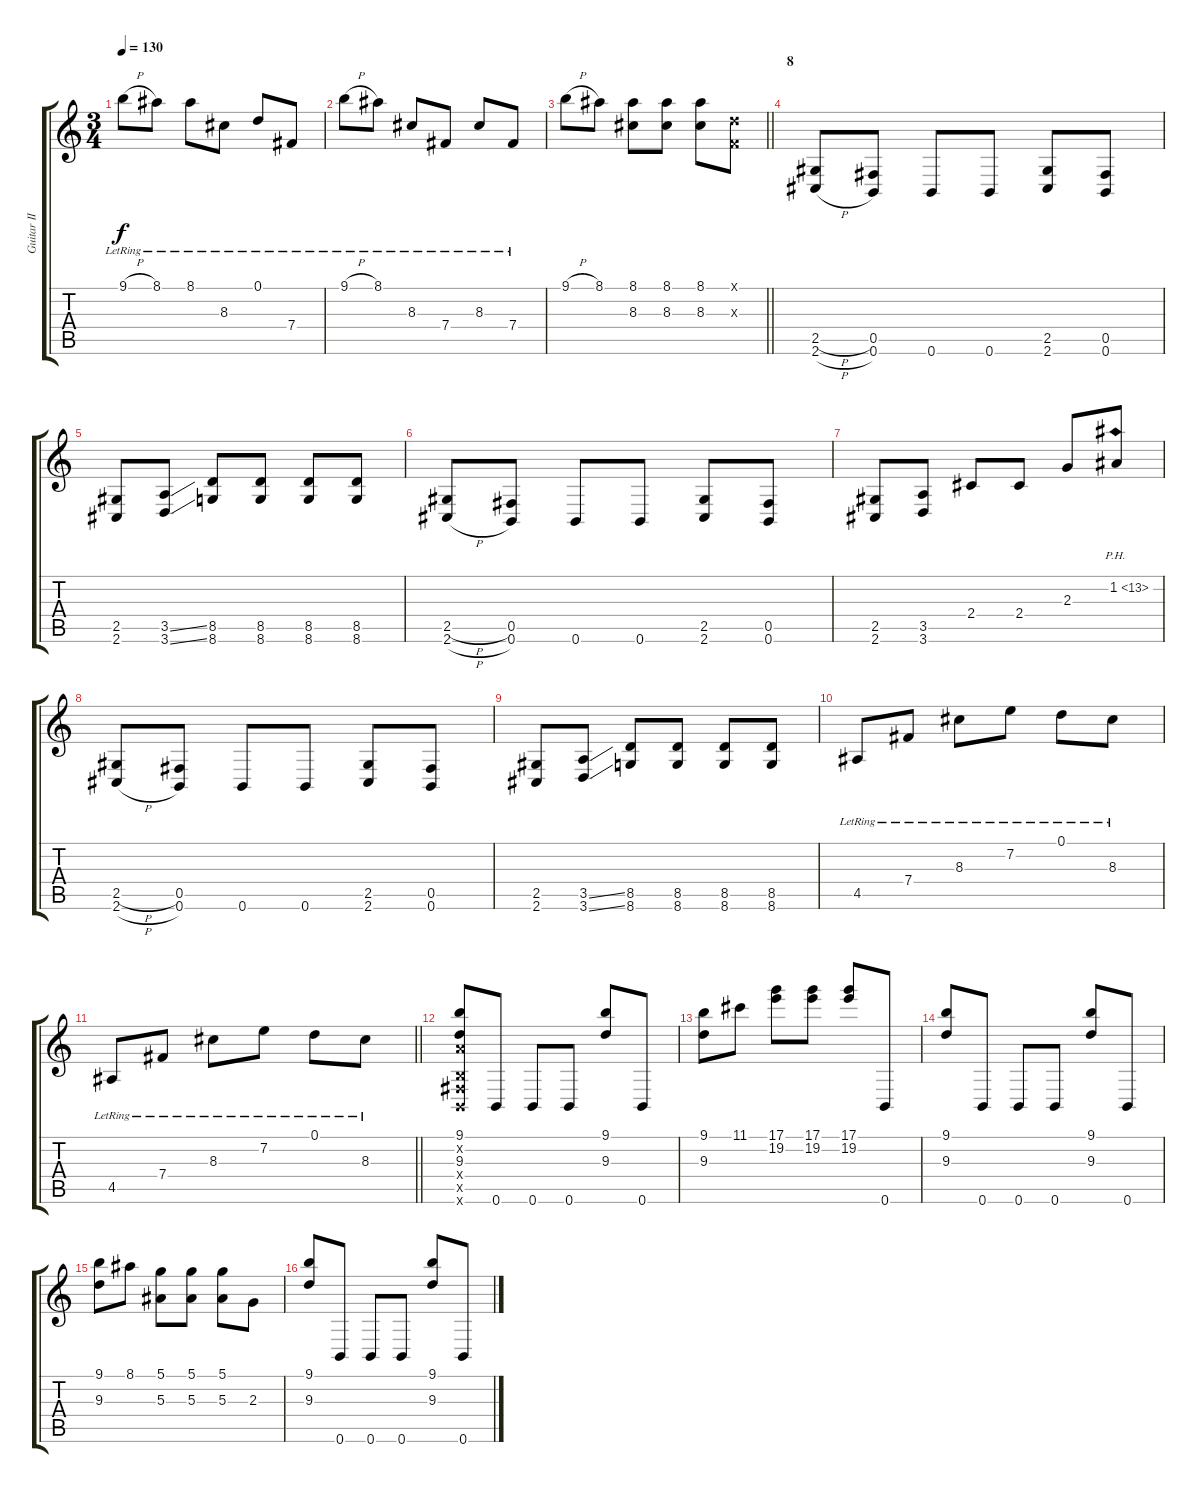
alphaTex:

\track ("Guitar II" "Guitar II") {instrument distortionguitar}
\staff {score tabs}
\tuning (D4 A3 F3 B2 Gb2 B1) {hide}
\ts (3 4)
\tempo 130
\clef g2
\ks c
9.1{h lr}.8{dy f} 8.1{lr}.8 8.1{lr}.8 8.3{lr}.8 0.1{lr}.8 7.4{lr}.8 |
9.1{h lr}.8 8.1{lr}.8 8.3{lr}.8 7.4{lr}.8 8.3{lr}.8 7.4{lr}.8 |
\barLineRight lightlight
9.1{h}.8 8.1.8 (8.1 8.3).8 (8.1 8.3).8 (8.1 8.3).8 (0.1{x} 0.3{x}).8 |
\section ("" "8")
(2.5{h} 2.6{h}).8 (0.5 0.6).8 0.6.8 0.6.8 (2.5 2.6).8 (0.5 0.6).8 |
(2.5 2.6).8 (3.5{ss} 3.6{ss}).8 (8.5 8.6).8 (8.5 8.6).8 (8.5 8.6).8 (8.5 8.6).8 |
(2.5{h} 2.6{h}).8 (0.5 0.6).8 0.6.8 0.6.8 (2.5 2.6).8 (0.5 0.6).8 |
(2.5 2.6).8 (3.5 3.6).8 2.4.8 2.4.8 2.3.8 1.2{ph 12}.8 |
(2.5{h} 2.6{h}).8 (0.5 0.6).8 0.6.8 0.6.8 (2.5 2.6).8 (0.5 0.6).8 |
(2.5 2.6).8 (3.5{ss} 3.6{ss}).8 (8.5 8.6).8 (8.5 8.6).8 (8.5 8.6).8 (8.5 8.6).8 |
4.5{lr}.8 7.4{lr}.8 8.3{lr}.8 7.2{lr}.8 0.1{lr}.8 8.3{lr}.8 |
\barLineRight lightlight
4.5{lr}.8 7.4{lr}.8 8.3{lr}.8 7.2{lr}.8 0.1{lr}.8 8.3{lr}.8 |
\section ("" "")
(9.1 0.2{x} 9.3 0.4{x} 0.5{x} 0.6{x}).8 0.6.8 0.6.8 0.6.8 (9.1 9.3).8 0.6.8 |
(9.1 9.3).8 11.1.8 (17.1 19.2).8 (17.1 19.2).8 (17.1 19.2).8 0.6.8 |
(9.1 9.3).8 0.6.8 0.6.8 0.6.8 (9.1 9.3).8 0.6.8 |
(9.1 9.3).8 8.1.8 (5.1 5.3).8 (5.1 5.3).8 (5.1 5.3).8 2.3.8 |
(9.1 9.3).8 0.6.8 0.6.8 0.6.8 (9.1 9.3).8 0.6.8
